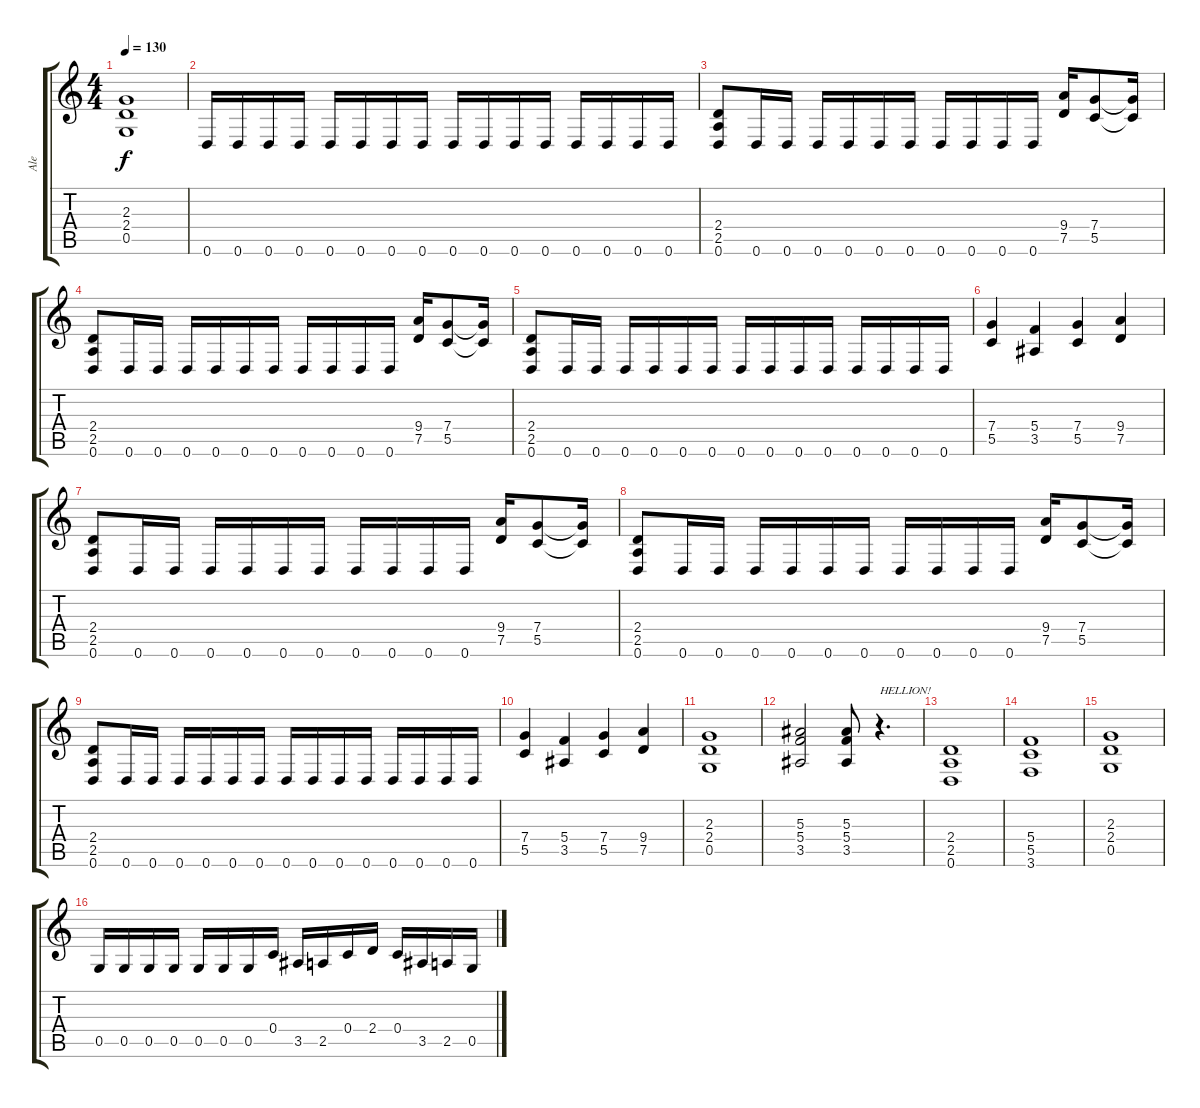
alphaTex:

\track ("Ale" "Ale") {instrument distortionguitar}
\staff {score tabs}
\tuning (D4 A3 F3 C3 G2 D2) {hide}
\ts (4 4)
\tempo 130
\clef g2
\ks c
(2.3 2.4 0.5).1{dy f} |
0.6.16{txt " "} 0.6.16 0.6.16 0.6.16 0.6.16 0.6.16 0.6.16 0.6.16 0.6.16 0.6.16 0.6.16 0.6.16 0.6.16 0.6.16 0.6.16 0.6.16 |
(2.4 2.5 0.6).8 0.6.16 0.6.16 0.6.16 0.6.16 0.6.16 0.6.16 0.6.16 0.6.16 0.6.16 0.6.16 (9.4 7.5).16 (7.4 5.5).8 (7.4{t} 5.5{t}).16 |
(2.4 2.5 0.6).8 0.6.16 0.6.16 0.6.16 0.6.16 0.6.16 0.6.16 0.6.16 0.6.16 0.6.16 0.6.16 (9.4 7.5).16 (7.4 5.5).8 (7.4{t} 5.5{t}).16 |
(2.4 2.5 0.6).8 0.6.16 0.6.16 0.6.16 0.6.16 0.6.16 0.6.16 0.6.16 0.6.16 0.6.16 0.6.16 0.6.16 0.6.16 0.6.16 0.6.16 |
(7.4 5.5).4 (5.4 3.5).4 (7.4 5.5).4 (9.4 7.5).4 |
(2.4 2.5 0.6).8 0.6.16 0.6.16 0.6.16 0.6.16 0.6.16 0.6.16 0.6.16 0.6.16 0.6.16 0.6.16 (9.4 7.5).16 (7.4 5.5).8 (7.4{t} 5.5{t}).16 |
(2.4 2.5 0.6).8 0.6.16 0.6.16 0.6.16 0.6.16 0.6.16 0.6.16 0.6.16 0.6.16 0.6.16 0.6.16 (9.4 7.5).16 (7.4 5.5).8 (7.4{t} 5.5{t}).16 |
(2.4 2.5 0.6).8 0.6.16 0.6.16 0.6.16 0.6.16 0.6.16 0.6.16 0.6.16 0.6.16 0.6.16 0.6.16 0.6.16 0.6.16 0.6.16 0.6.16 |
(7.4 5.5).4 (5.4 3.5).4 (7.4 5.5).4 (9.4 7.5).4 |
(2.3 2.4 0.5).1 |
(5.3 5.4 3.5).2 (5.3 5.4 3.5).8 r.4{d txt "HELLION!"} |
(2.4 2.5 0.6).1 |
(5.4 5.5 3.6).1 |
(2.3 2.4 0.5).1 |
0.5.16 0.5.16 0.5.16 0.5.16 0.5.16 0.5.16 0.5.16 0.4.16 3.5.16 2.5.16 0.4.16 2.4.16 0.4.16 3.5.16 2.5.16 0.5.16
